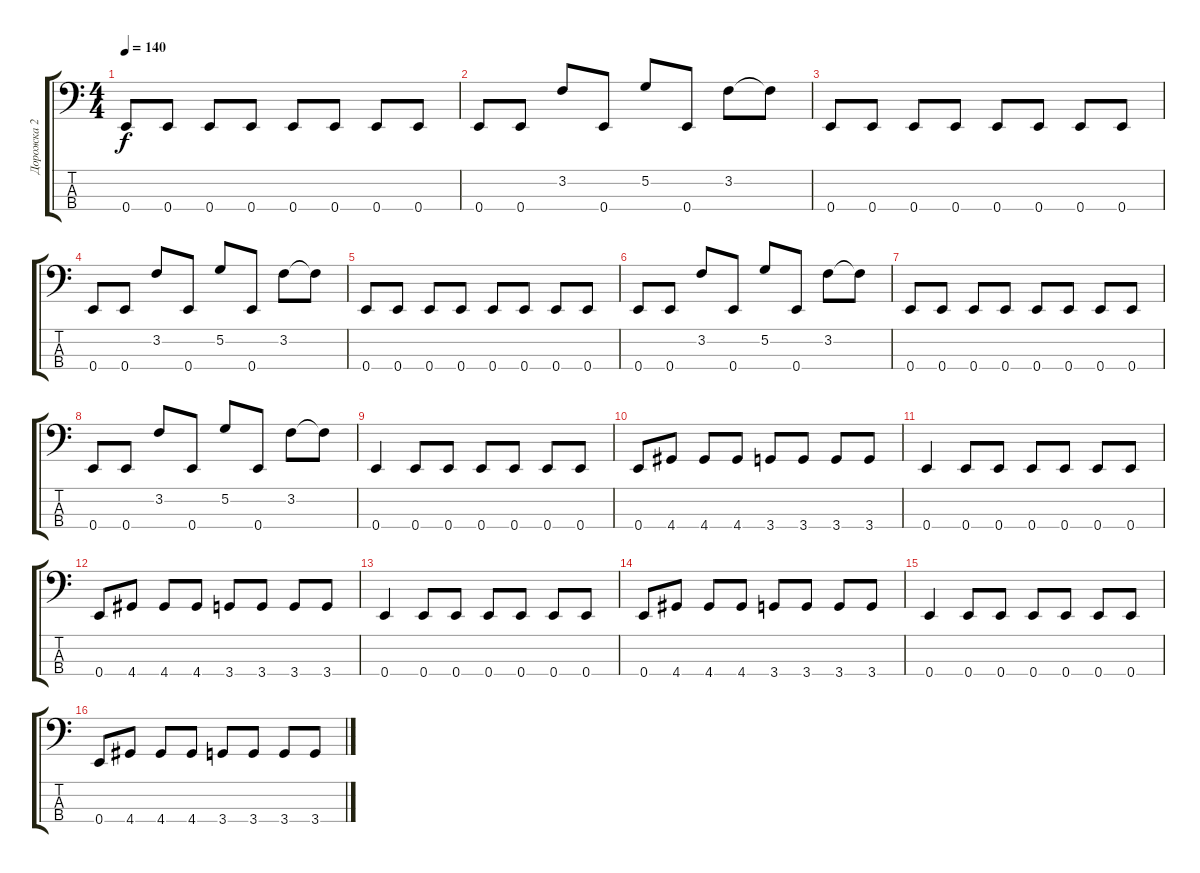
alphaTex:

\track ("Дорожка 2" "Дорожка 2") {instrument electricbassfinger}
\staff {score tabs}
\tuning (G2 D2 A1 E1) {hide}
\ts (4 4)
\tempo 140
\clef f4
\ks c
0.4.8{dy f} 0.4.8 0.4.8 0.4.8 0.4.8 0.4.8 0.4.8 0.4.8 |
0.4.8 0.4.8 3.2.8 0.4.8 5.2.8 0.4.8 3.2.8 3.2{t}.8 |
0.4.8 0.4.8 0.4.8 0.4.8 0.4.8 0.4.8 0.4.8 0.4.8 |
0.4.8 0.4.8 3.2.8 0.4.8 5.2.8 0.4.8 3.2.8 3.2{t}.8 |
0.4.8 0.4.8 0.4.8 0.4.8 0.4.8 0.4.8 0.4.8 0.4.8 |
0.4.8 0.4.8 3.2.8 0.4.8 5.2.8 0.4.8 3.2.8 3.2{t}.8 |
0.4.8 0.4.8 0.4.8 0.4.8 0.4.8 0.4.8 0.4.8 0.4.8 |
0.4.8 0.4.8 3.2.8 0.4.8 5.2.8 0.4.8 3.2.8 3.2{t}.8 |
0.4.4 0.4.8 0.4.8 0.4.8 0.4.8 0.4.8 0.4.8 |
0.4.8 4.4.8 4.4.8 4.4.8 3.4.8 3.4.8 3.4.8 3.4.8 |
0.4.4 0.4.8 0.4.8 0.4.8 0.4.8 0.4.8 0.4.8 |
0.4.8 4.4.8 4.4.8 4.4.8 3.4.8 3.4.8 3.4.8 3.4.8 |
0.4.4 0.4.8 0.4.8 0.4.8 0.4.8 0.4.8 0.4.8 |
0.4.8 4.4.8 4.4.8 4.4.8 3.4.8 3.4.8 3.4.8 3.4.8 |
0.4.4 0.4.8 0.4.8 0.4.8 0.4.8 0.4.8 0.4.8 |
0.4.8 4.4.8 4.4.8 4.4.8 3.4.8 3.4.8 3.4.8 3.4.8
